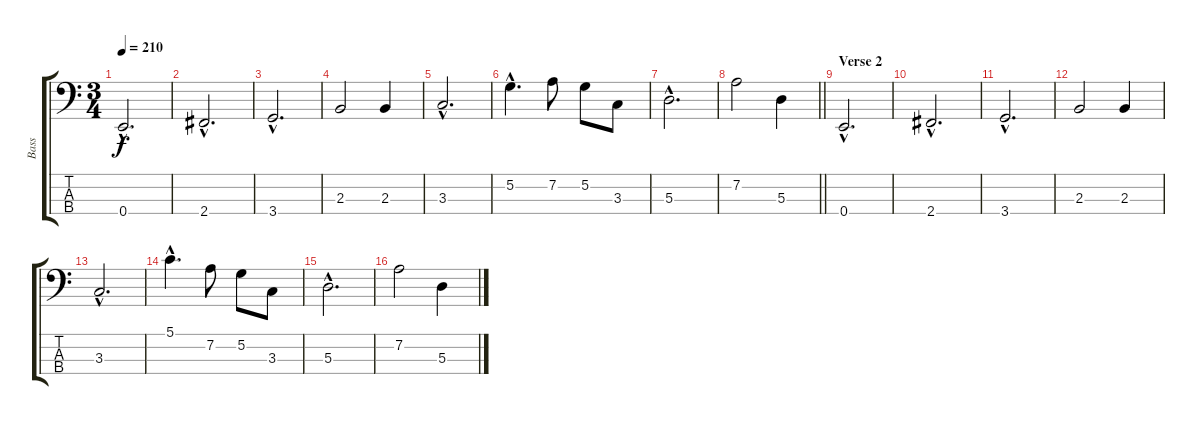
\track ("Bass" "Bass") {instrument electricbassfinger}
\staff {score tabs}
\tuning (G2 D2 A1 E1) {hide}
\ts (3 4)
\tempo 210
\clef f4
\ks c
0.4{hac}.2{d dy f} |
2.4{hac}.2{d} |
3.4{hac}.2{d} |
2.3.2 2.3.4 |
3.3{hac}.2{d} |
5.2{hac}.4{d} 7.2.8 5.2.8 3.3.8 |
5.3{hac}.2{d} |
\barLineRight lightlight
7.2.2 5.3.4 |
\section ("" "Verse 2")
0.4{hac}.2{d} |
2.4{hac}.2{d} |
3.4{hac}.2{d} |
2.3.2 2.3.4 |
3.3{hac}.2{d} |
5.1{hac}.4{d} 7.2.8 5.2.8 3.3.8 |
5.3{hac}.2{d} |
7.2.2 5.3.4
